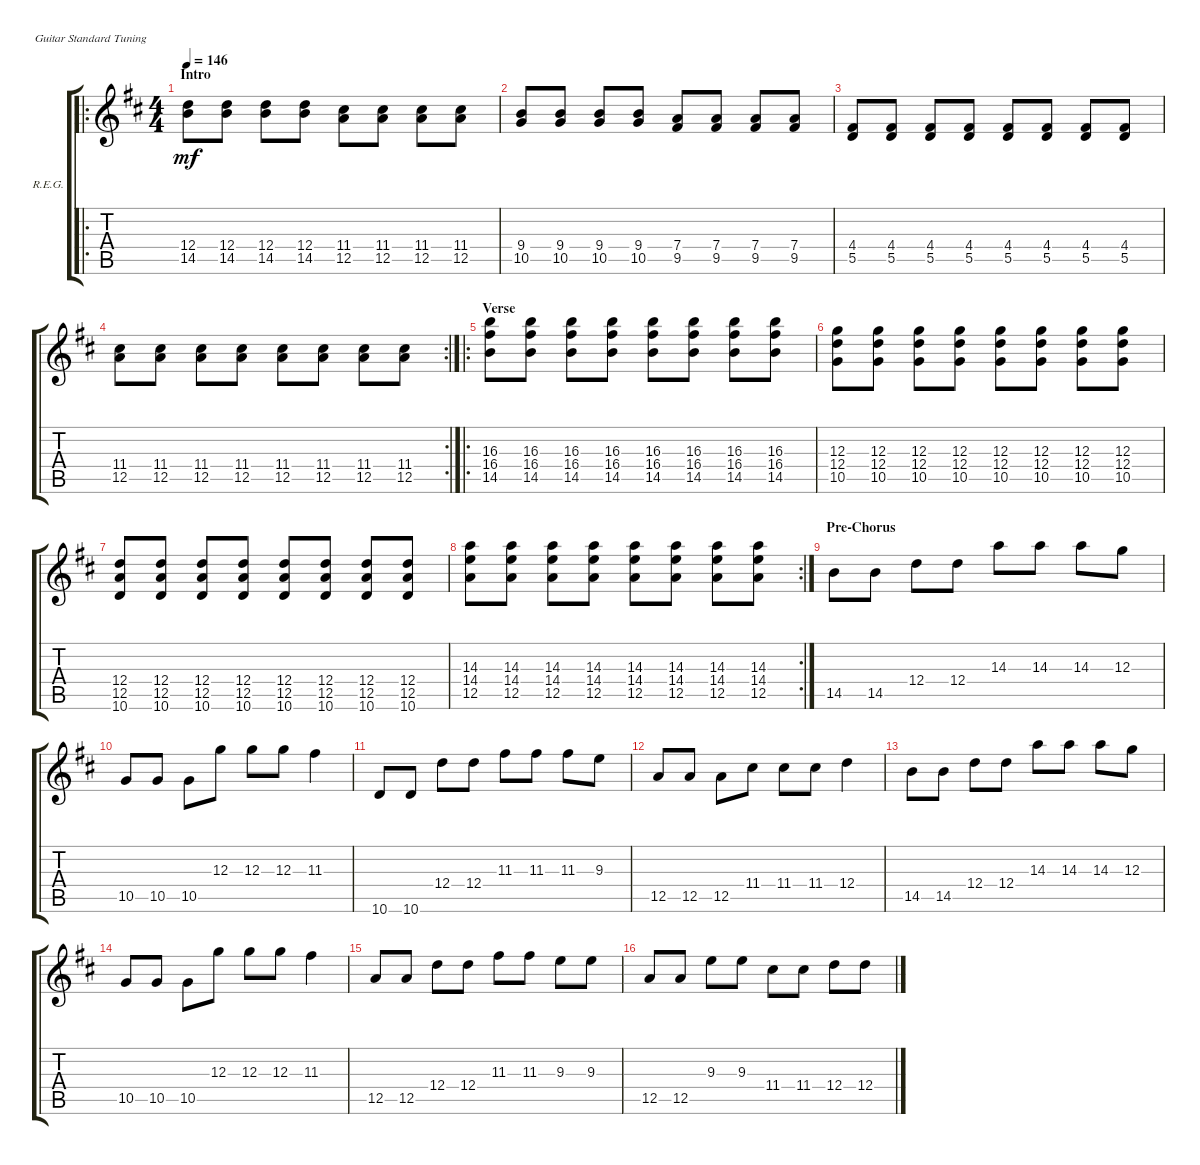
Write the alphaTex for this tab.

\defaultSystemsLayout 4
\bracketExtendMode groupsimilarinstruments
\firstSystemTrackNameOrientation horizontal
\otherSystemsTrackNameOrientation horizontal
\track ("Rhythm Electric Guitar" "R.E.G.") {multiBarRest instrument distortionguitar}
\staff {score tabs}
\tuning (E4 B3 G3 D3 A2 E2)
\ro
\ts (4 4)
\section ("" "Intro")
\tempo 146
\clef g2
\ks d
(14.5 12.4).8{lyrics (0 "") lyrics (1 "") lyrics (2 "") lyrics (3 "") lyrics (4 "") dy mf instrument distortionguitar} (14.5 12.4).8{lyrics (0 "") lyrics (1 "") lyrics (2 "") lyrics (3 "") lyrics (4 "")} (14.5 12.4).8{lyrics (0 "") lyrics (1 "") lyrics (2 "") lyrics (3 "") lyrics (4 "")} (14.5 12.4).8{lyrics (0 "") lyrics (1 "") lyrics (2 "") lyrics (3 "") lyrics (4 "")} (12.5 11.4).8{lyrics (0 "") lyrics (1 "") lyrics (2 "") lyrics (3 "") lyrics (4 "")} (12.5 11.4).8{lyrics (0 "") lyrics (1 "") lyrics (2 "") lyrics (3 "") lyrics (4 "")} (12.5 11.4).8{lyrics (0 "") lyrics (1 "") lyrics (2 "") lyrics (3 "") lyrics (4 "")} (12.5 11.4).8{lyrics (0 "") lyrics (1 "") lyrics (2 "") lyrics (3 "") lyrics (4 "")} |
(10.5 9.4).8{lyrics (0 "") lyrics (1 "") lyrics (2 "") lyrics (3 "") lyrics (4 "")} (10.5 9.4).8{lyrics (0 "") lyrics (1 "") lyrics (2 "") lyrics (3 "") lyrics (4 "")} (10.5 9.4).8{lyrics (0 "") lyrics (1 "") lyrics (2 "") lyrics (3 "") lyrics (4 "")} (10.5 9.4).8{lyrics (0 "") lyrics (1 "") lyrics (2 "") lyrics (3 "") lyrics (4 "")} (9.5 7.4).8{lyrics (0 "") lyrics (1 "") lyrics (2 "") lyrics (3 "") lyrics (4 "")} (9.5 7.4).8{lyrics (0 "") lyrics (1 "") lyrics (2 "") lyrics (3 "") lyrics (4 "")} (9.5 7.4).8{lyrics (0 "") lyrics (1 "") lyrics (2 "") lyrics (3 "") lyrics (4 "")} (9.5 7.4).8{lyrics (0 "") lyrics (1 "") lyrics (2 "") lyrics (3 "") lyrics (4 "")} |
(5.5 4.4).8{lyrics (0 "") lyrics (1 "") lyrics (2 "") lyrics (3 "") lyrics (4 "")} (5.5 4.4).8{lyrics (0 "") lyrics (1 "") lyrics (2 "") lyrics (3 "") lyrics (4 "")} (5.5 4.4).8{lyrics (0 "") lyrics (1 "") lyrics (2 "") lyrics (3 "") lyrics (4 "")} (5.5 4.4).8{lyrics (0 "") lyrics (1 "") lyrics (2 "") lyrics (3 "") lyrics (4 "")} (5.5 4.4).8{lyrics (0 "") lyrics (1 "") lyrics (2 "") lyrics (3 "") lyrics (4 "")} (5.5 4.4).8{lyrics (0 "") lyrics (1 "") lyrics (2 "") lyrics (3 "") lyrics (4 "")} (5.5 4.4).8{lyrics (0 "") lyrics (1 "") lyrics (2 "") lyrics (3 "") lyrics (4 "")} (5.5 4.4).8{lyrics (0 "") lyrics (1 "") lyrics (2 "") lyrics (3 "") lyrics (4 "")} |
\rc 2
(12.5 11.4).8{lyrics (0 "") lyrics (1 "") lyrics (2 "") lyrics (3 "") lyrics (4 "")} (12.5 11.4).8{lyrics (0 "") lyrics (1 "") lyrics (2 "") lyrics (3 "") lyrics (4 "")} (12.5 11.4).8{lyrics (0 "") lyrics (1 "") lyrics (2 "") lyrics (3 "") lyrics (4 "")} (12.5 11.4).8{lyrics (0 "") lyrics (1 "") lyrics (2 "") lyrics (3 "") lyrics (4 "")} (12.5 11.4).8{lyrics (0 "") lyrics (1 "") lyrics (2 "") lyrics (3 "") lyrics (4 "")} (12.5 11.4).8{lyrics (0 "") lyrics (1 "") lyrics (2 "") lyrics (3 "") lyrics (4 "")} (12.5 11.4).8{lyrics (0 "") lyrics (1 "") lyrics (2 "") lyrics (3 "") lyrics (4 "")} (12.5 11.4).8{lyrics (0 "") lyrics (1 "") lyrics (2 "") lyrics (3 "") lyrics (4 "")} |
\ro
\section ("" "Verse")
(14.5 16.4 16.3).8{lyrics (0 "") lyrics (1 "") lyrics (2 "") lyrics (3 "") lyrics (4 "")} (16.3 16.4 14.5).8{lyrics (0 "") lyrics (1 "") lyrics (2 "") lyrics (3 "") lyrics (4 "")} (16.3 16.4 14.5).8{lyrics (0 "") lyrics (1 "") lyrics (2 "") lyrics (3 "") lyrics (4 "")} (16.3 16.4 14.5).8{lyrics (0 "") lyrics (1 "") lyrics (2 "") lyrics (3 "") lyrics (4 "")} (16.3 16.4 14.5).8{lyrics (0 "") lyrics (1 "") lyrics (2 "") lyrics (3 "") lyrics (4 "")} (16.3 16.4 14.5).8{lyrics (0 "") lyrics (1 "") lyrics (2 "") lyrics (3 "") lyrics (4 "")} (16.3 16.4 14.5).8{lyrics (0 "") lyrics (1 "") lyrics (2 "") lyrics (3 "") lyrics (4 "")} (16.3 16.4 14.5).8{lyrics (0 "") lyrics (1 "") lyrics (2 "") lyrics (3 "") lyrics (4 "")} |
(10.5 12.4 12.3).8{lyrics (0 "") lyrics (1 "") lyrics (2 "") lyrics (3 "") lyrics (4 "")} (10.5 12.4 12.3).8{lyrics (0 "") lyrics (1 "") lyrics (2 "") lyrics (3 "") lyrics (4 "")} (10.5 12.4 12.3).8{lyrics (0 "") lyrics (1 "") lyrics (2 "") lyrics (3 "") lyrics (4 "")} (10.5 12.4 12.3).8{lyrics (0 "") lyrics (1 "") lyrics (2 "") lyrics (3 "") lyrics (4 "")} (10.5 12.4 12.3).8{lyrics (0 "") lyrics (1 "") lyrics (2 "") lyrics (3 "") lyrics (4 "")} (10.5 12.4 12.3).8{lyrics (0 "") lyrics (1 "") lyrics (2 "") lyrics (3 "") lyrics (4 "")} (10.5 12.4 12.3).8{lyrics (0 "") lyrics (1 "") lyrics (2 "") lyrics (3 "") lyrics (4 "")} (10.5 12.4 12.3).8{lyrics (0 "") lyrics (1 "") lyrics (2 "") lyrics (3 "") lyrics (4 "")} |
(10.6 12.5 12.4).8{lyrics (0 "") lyrics (1 "") lyrics (2 "") lyrics (3 "") lyrics (4 "")} (12.4 12.5 10.6).8{lyrics (0 "") lyrics (1 "") lyrics (2 "") lyrics (3 "") lyrics (4 "")} (12.4 12.5 10.6).8{lyrics (0 "") lyrics (1 "") lyrics (2 "") lyrics (3 "") lyrics (4 "")} (12.4 12.5 10.6).8{lyrics (0 "") lyrics (1 "") lyrics (2 "") lyrics (3 "") lyrics (4 "")} (12.4 12.5 10.6).8{lyrics (0 "") lyrics (1 "") lyrics (2 "") lyrics (3 "") lyrics (4 "")} (12.4 12.5 10.6).8{lyrics (0 "") lyrics (1 "") lyrics (2 "") lyrics (3 "") lyrics (4 "")} (12.4 12.5 10.6).8{lyrics (0 "") lyrics (1 "") lyrics (2 "") lyrics (3 "") lyrics (4 "")} (12.4 12.5 10.6).8{lyrics (0 "") lyrics (1 "") lyrics (2 "") lyrics (3 "") lyrics (4 "")} |
\rc 2
(12.5 14.3 14.4).8{lyrics (0 "") lyrics (1 "") lyrics (2 "") lyrics (3 "") lyrics (4 "")} (12.5 14.4 14.3).8{lyrics (0 "") lyrics (1 "") lyrics (2 "") lyrics (3 "") lyrics (4 "")} (12.5 14.3 14.4).8{lyrics (0 "") lyrics (1 "") lyrics (2 "") lyrics (3 "") lyrics (4 "")} (12.5 14.4 14.3).8{lyrics (0 "") lyrics (1 "") lyrics (2 "") lyrics (3 "") lyrics (4 "")} (12.5 14.3 14.4).8{lyrics (0 "") lyrics (1 "") lyrics (2 "") lyrics (3 "") lyrics (4 "")} (12.5 14.4 14.3).8{lyrics (0 "") lyrics (1 "") lyrics (2 "") lyrics (3 "") lyrics (4 "")} (12.5 14.3 14.4).8{lyrics (0 "") lyrics (1 "") lyrics (2 "") lyrics (3 "") lyrics (4 "")} (12.5 14.4 14.3).8{lyrics (0 "") lyrics (1 "") lyrics (2 "") lyrics (3 "") lyrics (4 "")} |
\section ("" "Pre-Chorus")
14.5.8{lyrics (0 "") lyrics (1 "") lyrics (2 "") lyrics (3 "") lyrics (4 "")} 14.5.8{lyrics (0 "") lyrics (1 "") lyrics (2 "") lyrics (3 "") lyrics (4 "")} 12.4.8{lyrics (0 "") lyrics (1 "") lyrics (2 "") lyrics (3 "") lyrics (4 "")} 12.4.8{lyrics (0 "") lyrics (1 "") lyrics (2 "") lyrics (3 "") lyrics (4 "")} 14.3.8{lyrics (0 "") lyrics (1 "") lyrics (2 "") lyrics (3 "") lyrics (4 "")} 14.3.8{lyrics (0 "") lyrics (1 "") lyrics (2 "") lyrics (3 "") lyrics (4 "")} 14.3.8{lyrics (0 "") lyrics (1 "") lyrics (2 "") lyrics (3 "") lyrics (4 "")} 12.3.8{lyrics (0 "") lyrics (1 "") lyrics (2 "") lyrics (3 "") lyrics (4 "")} |
10.5.8{lyrics (0 "") lyrics (1 "") lyrics (2 "") lyrics (3 "") lyrics (4 "")} 10.5.8{lyrics (0 "") lyrics (1 "") lyrics (2 "") lyrics (3 "") lyrics (4 "")} 10.5.8{lyrics (0 "") lyrics (1 "") lyrics (2 "") lyrics (3 "") lyrics (4 "")} 12.3.8{lyrics (0 "") lyrics (1 "") lyrics (2 "") lyrics (3 "") lyrics (4 "")} 12.3.8{lyrics (0 "") lyrics (1 "") lyrics (2 "") lyrics (3 "") lyrics (4 "")} 12.3.8{lyrics (0 "") lyrics (1 "") lyrics (2 "") lyrics (3 "") lyrics (4 "")} 11.3.4{lyrics (0 "") lyrics (1 "") lyrics (2 "") lyrics (3 "") lyrics (4 "")} |
10.6.8{lyrics (0 "") lyrics (1 "") lyrics (2 "") lyrics (3 "") lyrics (4 "")} 10.6.8{lyrics (0 "") lyrics (1 "") lyrics (2 "") lyrics (3 "") lyrics (4 "")} 12.4.8{lyrics (0 "") lyrics (1 "") lyrics (2 "") lyrics (3 "") lyrics (4 "")} 12.4.8{lyrics (0 "") lyrics (1 "") lyrics (2 "") lyrics (3 "") lyrics (4 "")} 11.3.8{lyrics (0 "") lyrics (1 "") lyrics (2 "") lyrics (3 "") lyrics (4 "")} 11.3.8{lyrics (0 "") lyrics (1 "") lyrics (2 "") lyrics (3 "") lyrics (4 "")} 11.3.8{lyrics (0 "") lyrics (1 "") lyrics (2 "") lyrics (3 "") lyrics (4 "")} 9.3.8{lyrics (0 "") lyrics (1 "") lyrics (2 "") lyrics (3 "") lyrics (4 "")} |
12.5.8{lyrics (0 "") lyrics (1 "") lyrics (2 "") lyrics (3 "") lyrics (4 "")} 12.5.8{lyrics (0 "") lyrics (1 "") lyrics (2 "") lyrics (3 "") lyrics (4 "")} 12.5.8{lyrics (0 "") lyrics (1 "") lyrics (2 "") lyrics (3 "") lyrics (4 "")} 11.4.8{lyrics (0 "") lyrics (1 "") lyrics (2 "") lyrics (3 "") lyrics (4 "")} 11.4.8{lyrics (0 "") lyrics (1 "") lyrics (2 "") lyrics (3 "") lyrics (4 "")} 11.4.8{lyrics (0 "") lyrics (1 "") lyrics (2 "") lyrics (3 "") lyrics (4 "")} 12.4.4{lyrics (0 "") lyrics (1 "") lyrics (2 "") lyrics (3 "") lyrics (4 "")} |
14.5.8{lyrics (0 "") lyrics (1 "") lyrics (2 "") lyrics (3 "") lyrics (4 "")} 14.5.8{lyrics (0 "") lyrics (1 "") lyrics (2 "") lyrics (3 "") lyrics (4 "")} 12.4.8{lyrics (0 "") lyrics (1 "") lyrics (2 "") lyrics (3 "") lyrics (4 "")} 12.4.8{lyrics (0 "") lyrics (1 "") lyrics (2 "") lyrics (3 "") lyrics (4 "")} 14.3.8{lyrics (0 "") lyrics (1 "") lyrics (2 "") lyrics (3 "") lyrics (4 "")} 14.3.8{lyrics (0 "") lyrics (1 "") lyrics (2 "") lyrics (3 "") lyrics (4 "")} 14.3.8{lyrics (0 "") lyrics (1 "") lyrics (2 "") lyrics (3 "") lyrics (4 "")} 12.3.8{lyrics (0 "") lyrics (1 "") lyrics (2 "") lyrics (3 "") lyrics (4 "")} |
10.5.8{lyrics (0 "") lyrics (1 "") lyrics (2 "") lyrics (3 "") lyrics (4 "")} 10.5.8{lyrics (0 "") lyrics (1 "") lyrics (2 "") lyrics (3 "") lyrics (4 "")} 10.5.8{lyrics (0 "") lyrics (1 "") lyrics (2 "") lyrics (3 "") lyrics (4 "")} 12.3.8{lyrics (0 "") lyrics (1 "") lyrics (2 "") lyrics (3 "") lyrics (4 "")} 12.3.8{lyrics (0 "") lyrics (1 "") lyrics (2 "") lyrics (3 "") lyrics (4 "")} 12.3.8{lyrics (0 "") lyrics (1 "") lyrics (2 "") lyrics (3 "") lyrics (4 "")} 11.3.4{lyrics (0 "") lyrics (1 "") lyrics (2 "") lyrics (3 "") lyrics (4 "")} |
12.5.8{lyrics (0 "") lyrics (1 "") lyrics (2 "") lyrics (3 "") lyrics (4 "")} 12.5.8{lyrics (0 "") lyrics (1 "") lyrics (2 "") lyrics (3 "") lyrics (4 "")} 12.4.8{lyrics (0 "") lyrics (1 "") lyrics (2 "") lyrics (3 "") lyrics (4 "")} 12.4.8{lyrics (0 "") lyrics (1 "") lyrics (2 "") lyrics (3 "") lyrics (4 "")} 11.3.8{lyrics (0 "") lyrics (1 "") lyrics (2 "") lyrics (3 "") lyrics (4 "")} 11.3.8{lyrics (0 "") lyrics (1 "") lyrics (2 "") lyrics (3 "") lyrics (4 "")} 9.3.8{lyrics (0 "") lyrics (1 "") lyrics (2 "") lyrics (3 "") lyrics (4 "")} 9.3.8{lyrics (0 "") lyrics (1 "") lyrics (2 "") lyrics (3 "") lyrics (4 "")} |
12.5.8{lyrics (0 "") lyrics (1 "") lyrics (2 "") lyrics (3 "") lyrics (4 "")} 12.5.8{lyrics (0 "") lyrics (1 "") lyrics (2 "") lyrics (3 "") lyrics (4 "")} 9.3.8{lyrics (0 "") lyrics (1 "") lyrics (2 "") lyrics (3 "") lyrics (4 "")} 9.3.8{lyrics (0 "") lyrics (1 "") lyrics (2 "") lyrics (3 "") lyrics (4 "")} 11.4.8{lyrics (0 "") lyrics (1 "") lyrics (2 "") lyrics (3 "") lyrics (4 "")} 11.4.8{lyrics (0 "") lyrics (1 "") lyrics (2 "") lyrics (3 "") lyrics (4 "")} 12.4.8{lyrics (0 "") lyrics (1 "") lyrics (2 "") lyrics (3 "") lyrics (4 "")} 12.4.8{lyrics (0 "") lyrics (1 "") lyrics (2 "") lyrics (3 "") lyrics (4 "")}
